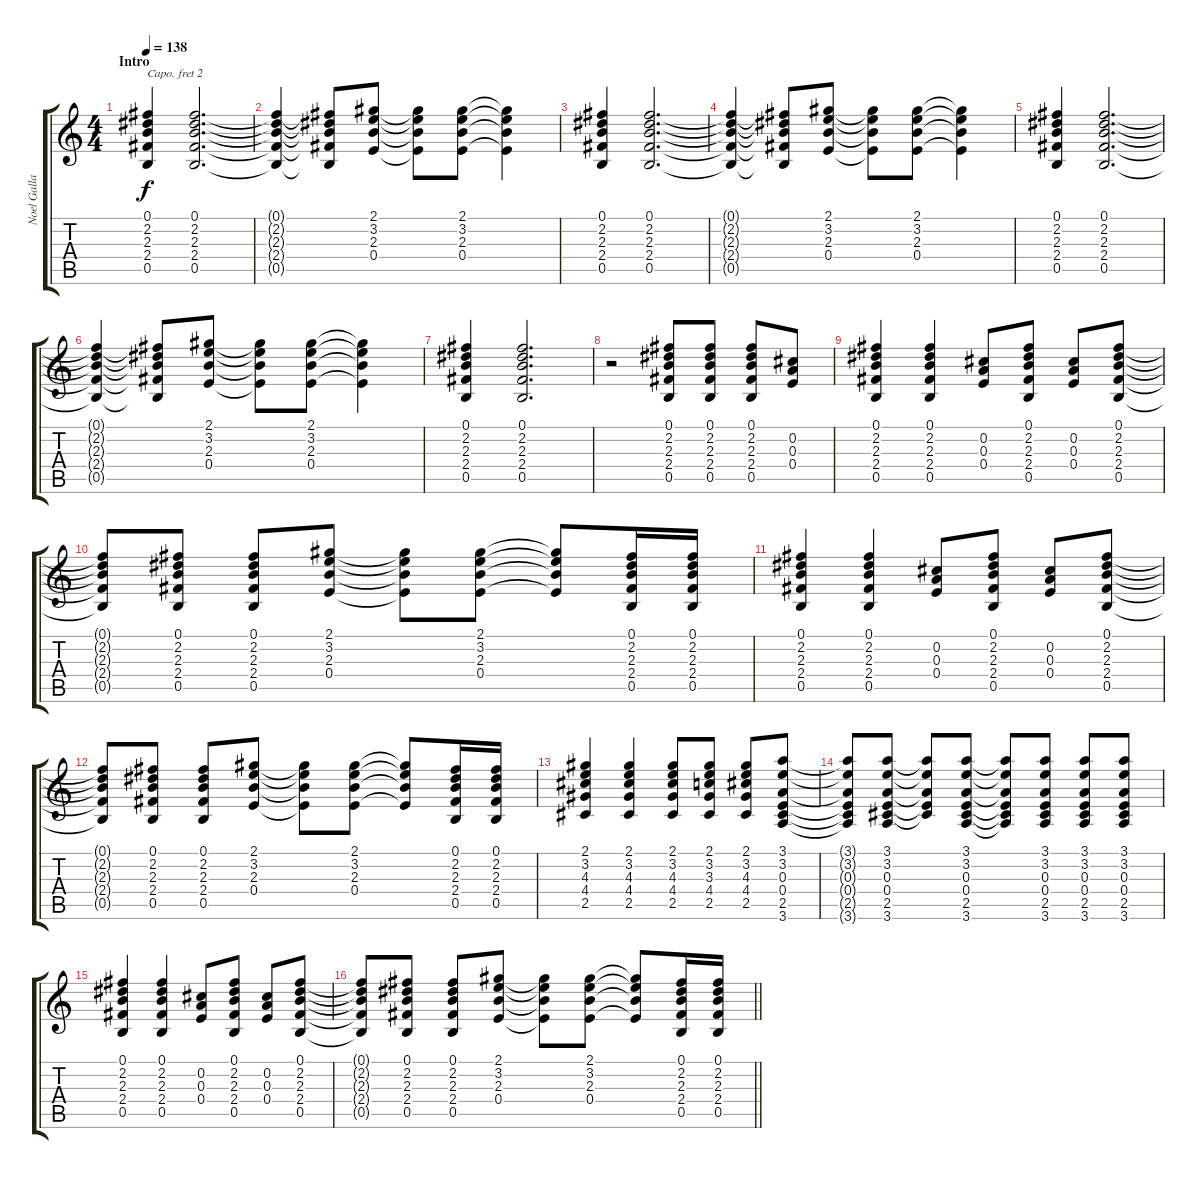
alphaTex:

\track ("Noel Gallagher" "Noel Galla") {instrument overdrivenguitar}
\staff {score tabs}
\capo 2
\tuning (E4 B3 G3 D3 A2 E2) {hide}
\ts (4 4)
\section ("" "Intro")
\tempo 138
\clef g2
\ks c
(0.1 2.2 2.3 2.4 0.5).4{dy f instrument overdrivenguitar} (0.1 2.2 2.3 2.4 0.5).2{d} |
(0.1{t} 2.2{t} 2.3{t} 2.4{t} 0.5{t}).4 (0.1{t} 2.2{t} 2.3{t} 2.4{t} 0.5{t}).8 (2.1 3.2 2.3 0.4).8 (2.1{t} 3.2{t} 2.3{t} 0.4{t}).8 (2.1 3.2 2.3 0.4).8 (2.1{t} 3.2{t} 2.3{t} 0.4{t}).4 |
(0.1 2.2 2.3 2.4 0.5).4 (0.1 2.2 2.3 2.4 0.5).2{d} |
(0.1{t} 2.2{t} 2.3{t} 2.4{t} 0.5{t}).4 (0.1{t} 2.2{t} 2.3{t} 2.4{t} 0.5{t}).8 (2.1 3.2 2.3 0.4).8 (2.1{t} 3.2{t} 2.3{t} 0.4{t}).8 (2.1 3.2 2.3 0.4).8 (2.1{t} 3.2{t} 2.3{t} 0.4{t}).4 |
(0.1 2.2 2.3 2.4 0.5).4 (0.1 2.2 2.3 2.4 0.5).2{d} |
(0.1{t} 2.2{t} 2.3{t} 2.4{t} 0.5{t}).4 (0.1{t} 2.2{t} 2.3{t} 2.4{t} 0.5{t}).8 (2.1 3.2 2.3 0.4).8 (2.1{t} 3.2{t} 2.3{t} 0.4{t}).8 (2.1 3.2 2.3 0.4).8 (2.1{t} 3.2{t} 2.3{t} 0.4{t}).4 |
(0.1 2.2 2.3 2.4 0.5).4 (0.1 2.2 2.3 2.4 0.5).2{d} |
r.2 (0.1 2.2 2.3 2.4 0.5).8 (0.1 2.2 2.3 2.4 0.5).8 (0.1 2.2 2.3 2.4 0.5).8 (0.2 0.3 0.4).8 |
(0.1 2.2 2.3 2.4 0.5).4 (0.1 2.2 2.3 2.4 0.5).4 (0.2 0.3 0.4).8 (0.1 2.2 2.3 2.4 0.5).8 (0.2 0.3 0.4).8 (0.1 2.2 2.3 2.4 0.5).8 |
(0.1{t} 2.2{t} 2.3{t} 2.4{t} 0.5{t}).8 (0.1 2.2 2.3 2.4 0.5).8 (0.1 2.2 2.3 2.4 0.5).8 (2.1 3.2 2.3 0.4).8 (2.1{t} 3.2{t} 2.3{t} 0.4{t}).8 (2.1 3.2 2.3 0.4).8 (2.1{t} 3.2{t} 2.3{t} 0.4{t}).8 (0.1 2.2 2.3 2.4 0.5).16 (0.1 2.2 2.3 2.4 0.5).16 |
(0.1 2.2 2.3 2.4 0.5).4 (0.1 2.2 2.3 2.4 0.5).4 (0.2 0.3 0.4).8 (0.1 2.2 2.3 2.4 0.5).8 (0.2 0.3 0.4).8 (0.1 2.2 2.3 2.4 0.5).8 |
(0.1{t} 2.2{t} 2.3{t} 2.4{t} 0.5{t}).8 (0.1 2.2 2.3 2.4 0.5).8 (0.1 2.2 2.3 2.4 0.5).8 (2.1 3.2 2.3 0.4).8 (2.1{t} 3.2{t} 2.3{t} 0.4{t}).8 (2.1 3.2 2.3 0.4).8 (2.1{t} 3.2{t} 2.3{t} 0.4{t}).8 (0.1 2.2 2.3 2.4 0.5).16 (0.1 2.2 2.3 2.4 0.5).16 |
(2.1 3.2 4.3 4.4 2.5).4 (2.1 3.2 4.3 4.4 2.5).4 (2.1 3.2 4.3 4.4 2.5).8 (2.1 3.2 3.3 4.4 2.5).8 (2.1 3.2 4.3 4.4 2.5).8 (3.1 3.2 0.3 0.4 2.5 3.6).8 |
(3.1{t} 3.2{t} 0.3{t} 0.4{t} 2.5{t} 3.6{t}).8 (3.1 3.2 0.3 0.4 2.5 3.6).8 (3.1{t} 3.2{t} 0.3{t} 0.4{t} 2.5{t}).8 (3.1 3.2 0.3 0.4 2.5 3.6).8 (3.1{t} 3.2{t} 0.3{t} 0.4{t} 2.5{t} 3.6{t}).8 (3.1 3.2 0.3 0.4 2.5 3.6).8 (3.1 3.2 0.3 0.4 2.5 3.6).8 (3.1 3.2 0.3 0.4 2.5 3.6).8 |
(0.1 2.2 2.3 2.4 0.5).4 (0.1 2.2 2.3 2.4 0.5).4 (0.2 0.3 0.4).8 (0.1 2.2 2.3 2.4 0.5).8 (0.2 0.3 0.4).8 (0.1 2.2 2.3 2.4 0.5).8 |
\barLineRight lightlight
(0.1{t} 2.2{t} 2.3{t} 2.4{t} 0.5{t}).8 (0.1 2.2 2.3 2.4 0.5).8 (0.1 2.2 2.3 2.4 0.5).8 (2.1 3.2 2.3 0.4).8 (2.1{t} 3.2{t} 2.3{t} 0.4{t}).8 (2.1 3.2 2.3 0.4).8 (2.1{t} 3.2{t} 2.3{t} 0.4{t}).8 (0.1 2.2 2.3 2.4 0.5).16 (0.1 2.2 2.3 2.4 0.5).16
